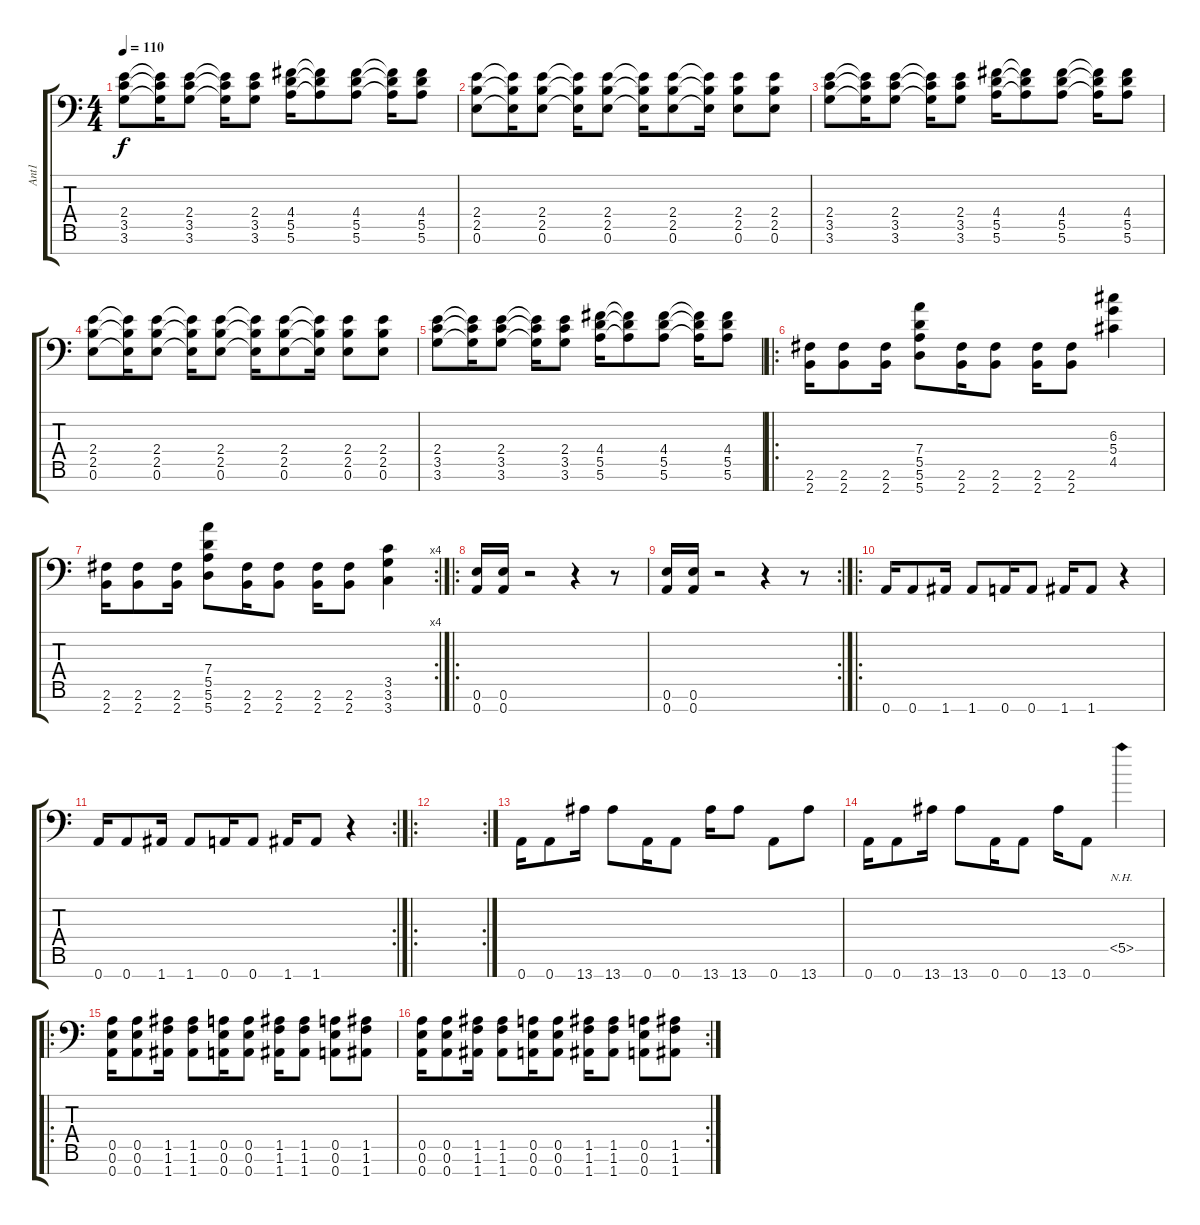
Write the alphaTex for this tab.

\track ("Ant1" "Ant1") {instrument distortionguitar}
\staff {score tabs}
\tuning (E4 B3 G3 D3 A2 E2 A1) {hide}
\ts (4 4)
\tempo 110
\clef f4
\ks c
(2.4 3.5 3.6).8{dy f} (2.4{t} 3.5{t} 3.6{t}).16 (2.4 3.5 3.6).8 (2.4{t} 3.5{t} 3.6{t}).16 (2.4 3.5 3.6).8 (4.4 5.5 5.6).16 (4.4{t} 5.5{t} 5.6{t}).8 (4.4 5.5 5.6).8 (4.4{t} 5.5{t} 5.6{t}).16 (4.4 5.5 5.6).8 |
(2.4 2.5 0.6).8 (2.4{t} 2.5{t} 0.6{t}).16 (2.4 2.5 0.6).8 (2.4{t} 2.5{t} 0.6{t}).16 (2.4 2.5 0.6).8 (2.4{t} 2.5{t} 0.6{t}).16 (2.4 2.5 0.6).8 (2.4{t} 2.5{t} 0.6{t}).16 (2.4 2.5 0.6).8 (2.4 2.5 0.6).8 |
(2.4 3.5 3.6).8 (2.4{t} 3.5{t} 3.6{t}).16 (2.4 3.5 3.6).8 (2.4{t} 3.5{t} 3.6{t}).16 (2.4 3.5 3.6).8 (4.4 5.5 5.6).16 (4.4{t} 5.5{t} 5.6{t}).8 (4.4 5.5 5.6).8 (4.4{t} 5.5{t} 5.6{t}).16 (4.4 5.5 5.6).8 |
(2.4 2.5 0.6).8 (2.4{t} 2.5{t} 0.6{t}).16 (2.4 2.5 0.6).8 (2.4{t} 2.5{t} 0.6{t}).16 (2.4 2.5 0.6).8 (2.4{t} 2.5{t} 0.6{t}).16 (2.4 2.5 0.6).8 (2.4{t} 2.5{t} 0.6{t}).16 (2.4 2.5 0.6).8 (2.4 2.5 0.6).8 |
(2.4 3.5 3.6).8 (2.4{t} 3.5{t} 3.6{t}).16 (2.4 3.5 3.6).8 (2.4{t} 3.5{t} 3.6{t}).16 (2.4 3.5 3.6).8 (4.4 5.5 5.6).16 (4.4{t} 5.5{t} 5.6{t}).8 (4.4 5.5 5.6).8 (4.4{t} 5.5{t} 5.6{t}).16 (4.4 5.5 5.6).8 |
\ro
(2.6 2.7).16 (2.6 2.7).8 (2.6 2.7).16 (7.4 5.5 5.6 5.7).8 (2.6 2.7).16 (2.6 2.7).8 (2.6 2.7).16 (2.6 2.7).8 (6.3 5.4 4.5).4 |
\rc 4
(2.6 2.7).16 (2.6 2.7).8 (2.6 2.7).16 (7.4 5.5 5.6 5.7).8 (2.6 2.7).16 (2.6 2.7).8 (2.6 2.7).16 (2.6 2.7).8 (3.5 3.6 3.7).4 |
\ro
(0.6 0.7).16 (0.6 0.7).16 r.2 r.4 r.8 |
\rc 2
(0.6 0.7).16 (0.6 0.7).16 r.2 r.4 r.8 |
\ro
0.7.16 0.7.8 1.7.16 1.7.8 0.7.16 0.7.8 1.7.16 1.7.8 r.4 |
\rc 2
0.7.16 0.7.8 1.7.16 1.7.8 0.7.16 0.7.8 1.7.16 1.7.8 r.4 |
\ro
\rc 2
|
0.7.16 0.7.8 13.7.16 13.7.8 0.7.16 0.7.8 13.7.16 13.7.8 0.7.8 13.7.8 |
0.7.16 0.7.8 13.7.16 13.7.8 0.7.16 0.7.8 13.7.16 0.7.8 5.5{nh}.4 |
\ro
(0.5 0.6 0.7).16 (0.5 0.6 0.7).8 (1.5 1.6 1.7).16 (1.5 1.6 1.7).8 (0.5 0.6 0.7).16 (0.5 0.6 0.7).8 (1.5 1.6 1.7).16 (1.5 1.6 1.7).8 (0.5 0.6 0.7).8 (1.5 1.6 1.7).8 |
\rc 2
(0.5 0.6 0.7).16 (0.5 0.6 0.7).8 (1.5 1.6 1.7).16 (1.5 1.6 1.7).8 (0.5 0.6 0.7).16 (0.5 0.6 0.7).8 (1.5 1.6 1.7).16 (1.5 1.6 1.7).8 (0.5 0.6 0.7).8 (1.5 1.6 1.7).8
